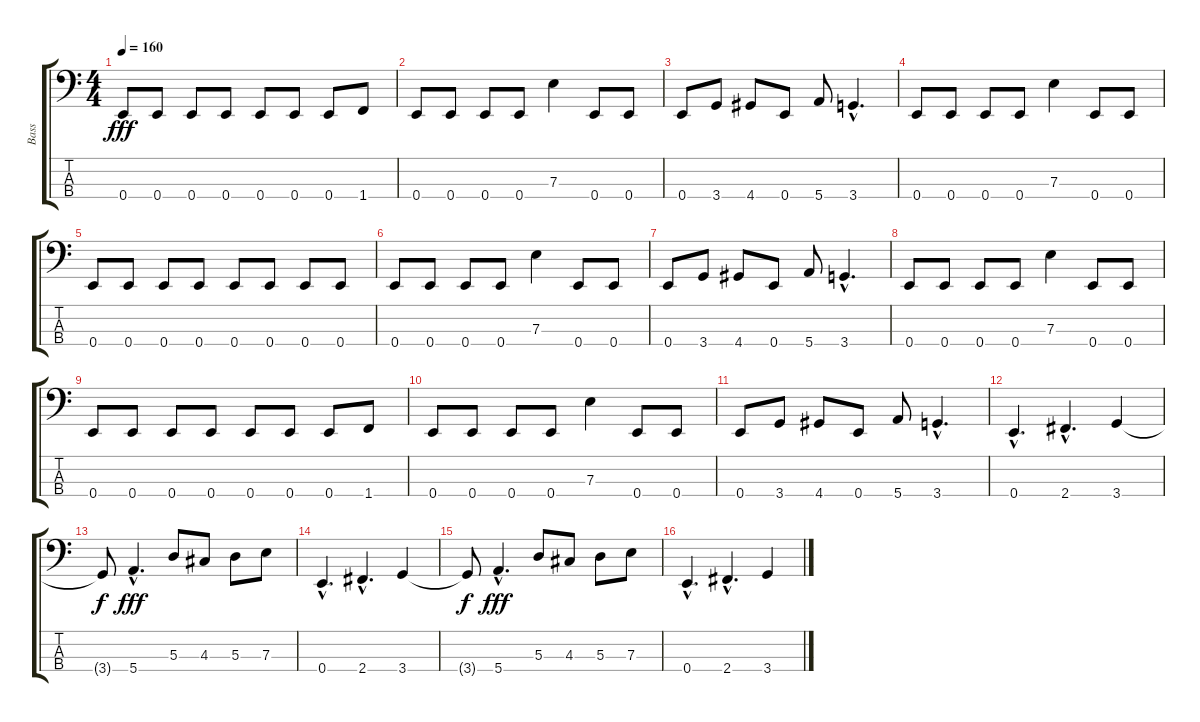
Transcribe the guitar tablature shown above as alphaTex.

\track ("Bass                " "Bass      ") {instrument electricbasspick}
\staff {score tabs}
\tuning (G2 D2 A1 E1) {hide}
\ts (4 4)
\tempo 160
\clef f4
\ks c
0.4.8{dy fff} 0.4.8 0.4.8 0.4.8 0.4.8 0.4.8 0.4.8 1.4.8 |
0.4.8 0.4.8 0.4.8 0.4.8 7.3.4 0.4.8 0.4.8 |
0.4.8 3.4.8 4.4.8 0.4.8 5.4.8 3.4{hac}.4{d} |
0.4.8 0.4.8 0.4.8 0.4.8 7.3.4 0.4.8 0.4.8 |
0.4.8 0.4.8 0.4.8 0.4.8 0.4.8 0.4.8 0.4.8 0.4.8 |
0.4.8 0.4.8 0.4.8 0.4.8 7.3.4 0.4.8 0.4.8 |
0.4.8 3.4.8 4.4.8 0.4.8 5.4.8 3.4{hac}.4{d} |
0.4.8 0.4.8 0.4.8 0.4.8 7.3.4 0.4.8 0.4.8 |
0.4.8 0.4.8 0.4.8 0.4.8 0.4.8 0.4.8 0.4.8 1.4.8 |
0.4.8 0.4.8 0.4.8 0.4.8 7.3.4 0.4.8 0.4.8 |
0.4.8 3.4.8 4.4.8 0.4.8 5.4.8 3.4{hac}.4{d} |
0.4{hac}.4{d} 2.4{hac}.4{d} 3.4.4 |
3.4{t}.8{dy f} 5.4{hac}.4{d dy fff} 5.3.8 4.3.8 5.3.8 7.3.8 |
0.4{hac}.4{d} 2.4{hac}.4{d} 3.4.4 |
3.4{t}.8{dy f} 5.4{hac}.4{d dy fff} 5.3.8 4.3.8 5.3.8 7.3.8 |
0.4{hac}.4{d} 2.4{hac}.4{d} 3.4.4
